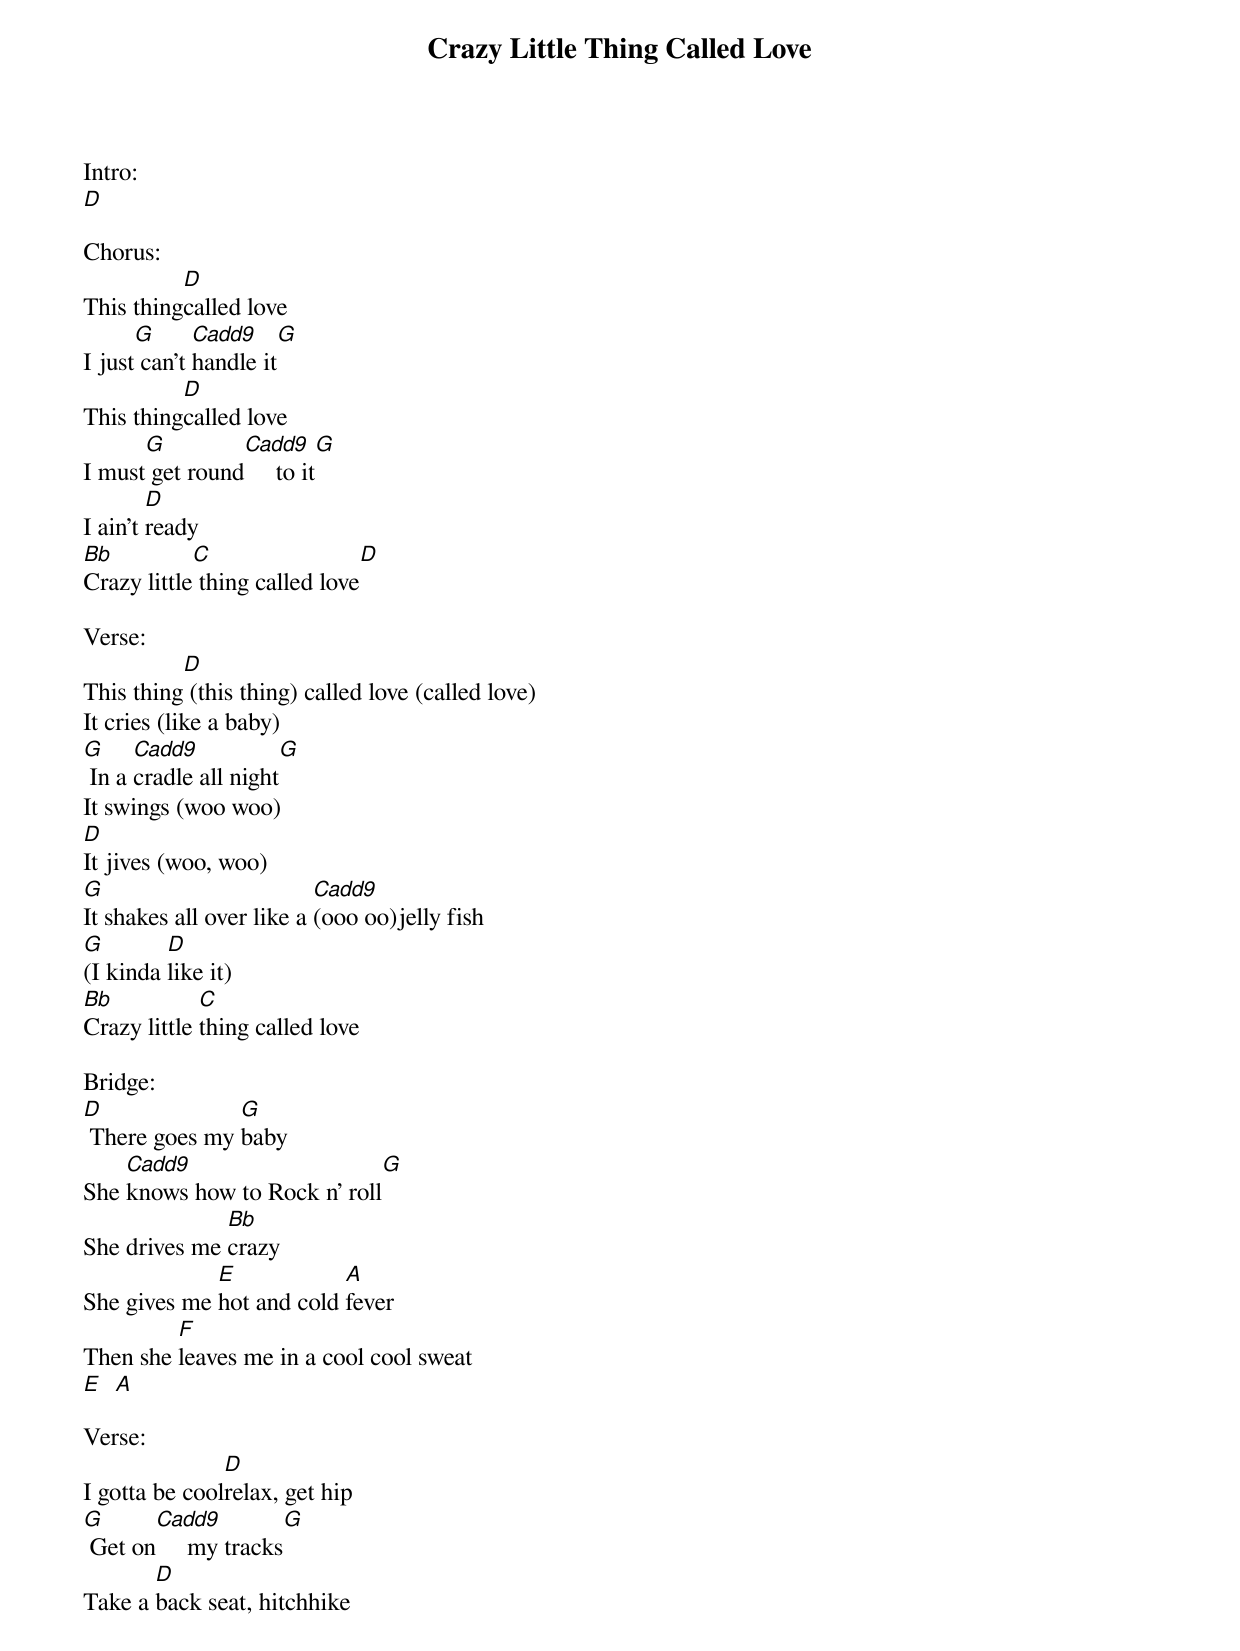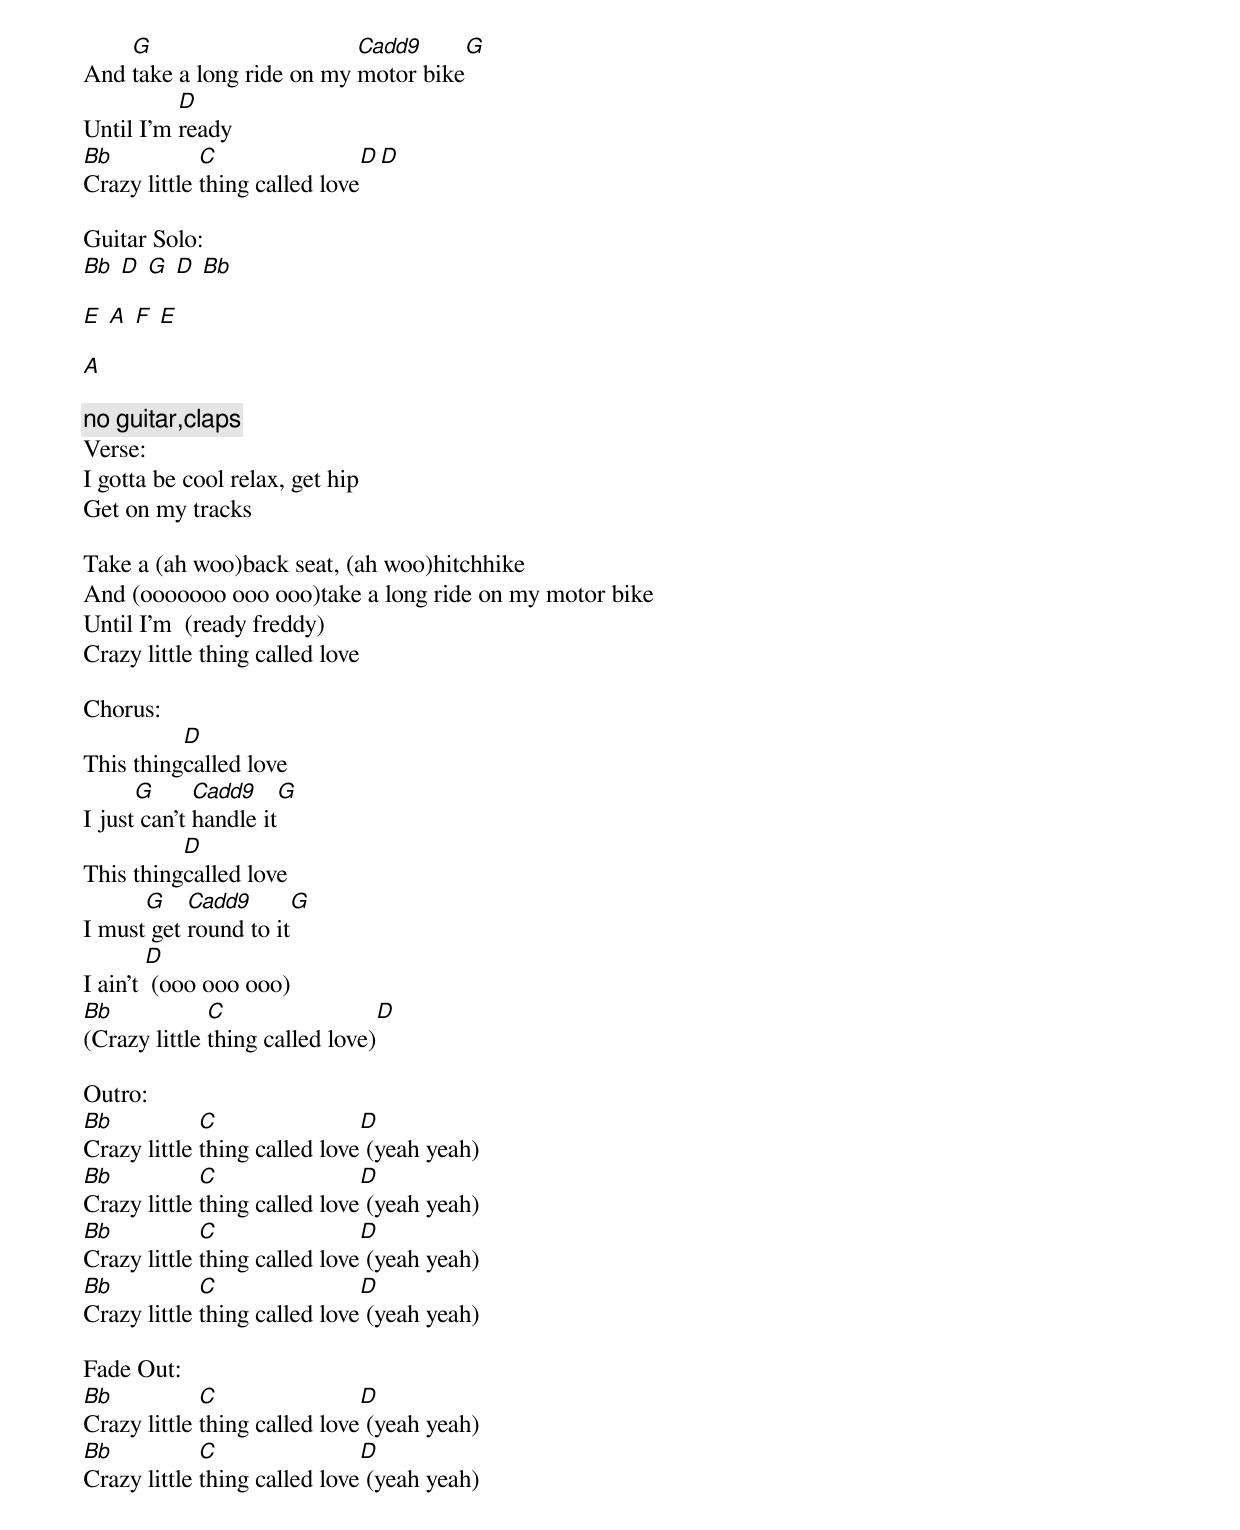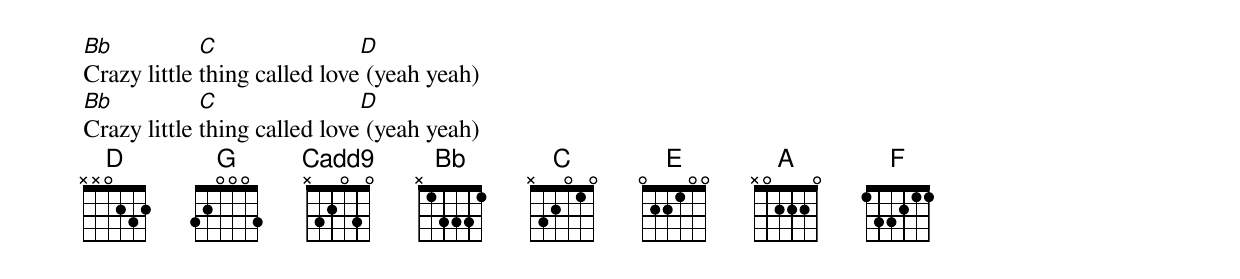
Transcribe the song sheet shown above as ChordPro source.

{title:Crazy Little Thing Called Love}
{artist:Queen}
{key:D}
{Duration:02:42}
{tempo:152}

Intro:
[D]

Chorus:
This thing[D]called love
I just[G] can't [Cadd9]handle it[G]
This thing[D]called love
I must[G] get round[Cadd9]     to it[G]
I ain't [D]ready
[Bb]Crazy little[C] thing called love[D]

Verse:
This thing[D] (this thing) called love (called love)
It cries (like a baby)
[G] In a [Cadd9]cradle all night[G]
It swings (woo woo)
[D]It jives (woo, woo)
[G]It shakes all over like a [Cadd9](ooo oo)jelly fish
[G](I kinda [D]like it)
[Bb]Crazy little [C]thing called love

Bridge:
[D] There goes my [G]baby
She [Cadd9]knows how to Rock n' roll[G]
She drives me [Bb]crazy
She gives me [E]hot and cold [A]fever
Then she [F]leaves me in a cool cool sweat
[E]  [A]

Verse:
I gotta be cool[D]relax, get hip
[G] Get on[Cadd9]     my tracks[G]
Take a [D]back seat, hitchhike
And [G]take a long ride on my [Cadd9]motor bike[G]
Until I'm [D]ready
[Bb]Crazy little [C]thing called love[D][D]

Guitar Solo:
[Bb] [D] [G] [D] [Bb]

[E] [A] [F] [E]

[A]

{c: no guitar,claps}
Verse:
I gotta be cool relax, get hip
Get on my tracks

Take a (ah woo)back seat, (ah woo)hitchhike
And (ooooooo ooo ooo)take a long ride on my motor bike
Until I'm  (ready freddy)
Crazy little thing called love

Chorus:
This thing[D]called love
I just[G] can't [Cadd9]handle it[G]
This thing[D]called love
I must[G] get [Cadd9]round to it[G]
I ain't [D] (ooo ooo ooo)
[Bb](Crazy little [C]thing called love)[D]

Outro:
[Bb]Crazy little [C]thing called love[D] (yeah yeah)
[Bb]Crazy little [C]thing called love[D] (yeah yeah)
[Bb]Crazy little [C]thing called love[D] (yeah yeah)
[Bb]Crazy little [C]thing called love[D] (yeah yeah)

Fade Out:
[Bb]Crazy little [C]thing called love[D] (yeah yeah)
[Bb]Crazy little [C]thing called love[D] (yeah yeah)
[Bb]Crazy little [C]thing called love[D] (yeah yeah)
[Bb]Crazy little [C]thing called love[D] (yeah yeah)
